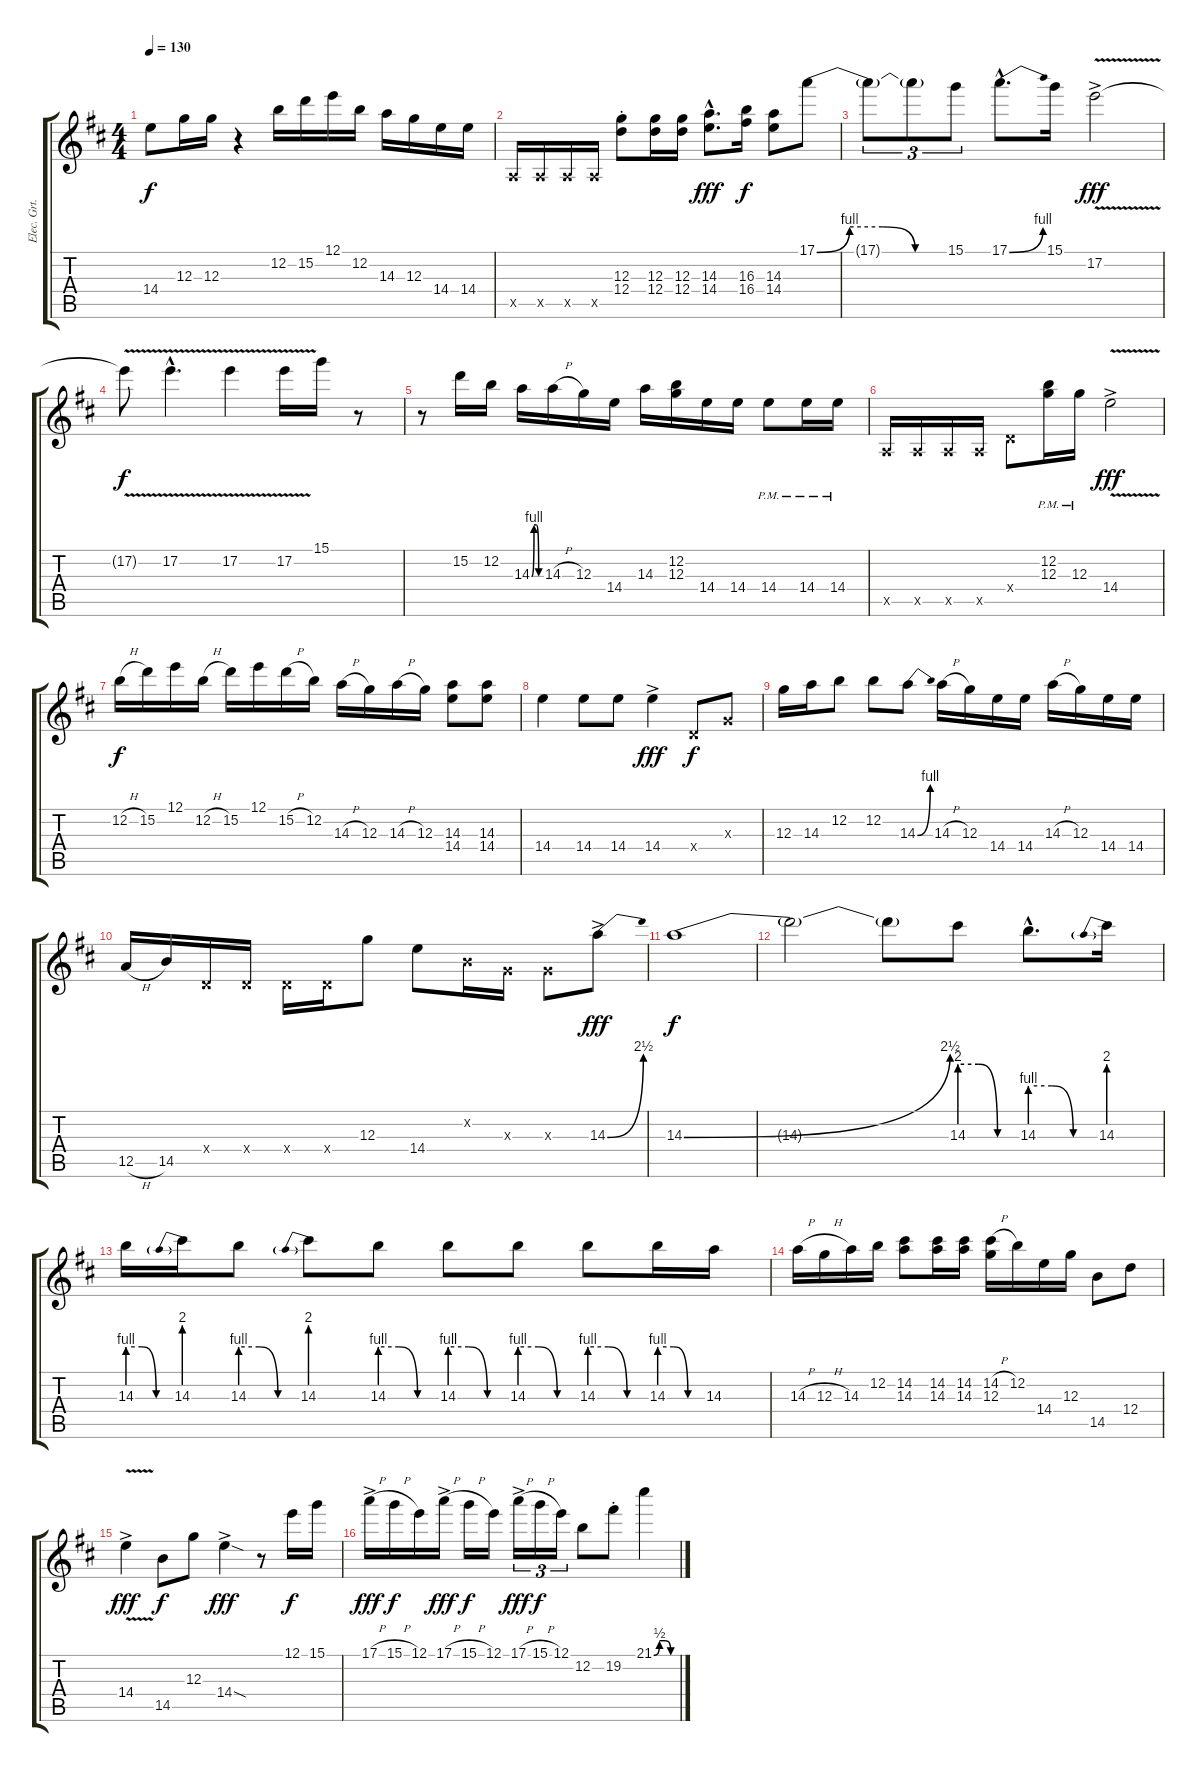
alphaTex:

\track ("Elec. Grt." "Elec. Grt.") {instrument distortionguitar}
\staff {score tabs}
\tuning (E4 B3 G3 D3 A2 E2) {hide}
\ts (4 4)
\tempo 130
\clef g2
\ks d
14.4.8{dy f} 12.3.16 12.3.16 r.4 12.2.16 15.2.16 12.1.16 12.2.16 14.3.16 12.3.16 14.4.16 14.4.16 |
0.5{x}.16 0.5{x}.16 0.5{x}.16 0.5{x}.16 (12.3{st} 12.4{st}).8 (12.3 12.4).16 (12.3 12.4).16 (14.3{hac} 14.4{hac}).8{d dy fff} (16.3 16.4).16{dy f} (14.3 14.4).8 17.1{be (custom 0 0 15 4 30 4 45 0 60 0)}.8 |
17.1{t}.8{tu (3 2)} 17.1{t}.8{tu (3 2)} 15.1.8{tu (3 2)} 17.1{be (bend 0 0 60 4) hac}.8{d} 15.1.16 17.2{v ac}.2{dy fff} |
17.2{t}.8{dy f} 17.2{v hac}.4{d} 17.2{v}.4 17.2{v}.16 15.1.16 r.8 |
r.8 15.2.16 12.2.16 14.3{be (custom 0 0 15 4 30 4 45 0 60 0)}.16 14.3{h}.16 12.3.16 14.4.16 14.3.16 (12.2 12.3).16 14.4.16 14.4.16 14.4{pm}.8 14.4{pm}.16 14.4{pm}.16 |
0.5{x}.16 0.5{x}.16 0.5{x}.16 0.5{x}.16 0.4{x}.8 (12.2{pm} 12.3{pm}).16 12.3{pm}.16 14.4{v ac}.2{dy fff} |
12.2{h}.16{dy f} 15.2.16 12.1.16 12.2{h}.16 15.2.16 12.1.16 15.2{h}.16 12.2.16 14.3{h}.16 12.3.16 14.3{h}.16 12.3.16 (14.3 14.4).8 (14.3 14.4).8 |
14.4.4 14.4.8 14.4.8 14.4{ac}.4{dy fff} 0.4{x}.8{dy f} 0.3{x}.8 |
12.3.16 14.3.16 12.2.8 12.2.8 14.3{be (bend 0 0 60 4)}.8 14.3{h}.16 12.3.16 14.4.16 14.4.16 14.3{h}.16 12.3.16 14.4.16 14.4.16 |
12.5{h}.16 14.5.16 0.4{x}.16 0.4{x}.16 0.4{x}.16 0.4{x}.16 12.3.8 14.4.8 0.2{x}.16 0.3{x}.16 0.3{x}.8 14.3{be (bend 0 0 60 10) ac}.8{dy fff} |
14.3{be (bend 0 0 60 10)}.1{dy f} |
14.3{t}.2 14.3{t}.8 14.3{be (custom 0 8 20 8 40 0 60 0)}.8 14.3{be (custom 0 4 20 4 40 0 60 0) hac}.8{d} 14.3{be (prebend 0 8 60 8)}.16 |
14.3{be (custom 0 4 20 4 40 0 60 0)}.16 14.3{be (prebend 0 8 60 8)}.16 14.3{be (custom 0 4 20 4 40 0 60 0)}.8 14.3{be (prebend 0 8 60 8)}.8 14.3{be (custom 0 4 20 4 40 0 60 0)}.8 14.3{be (custom 0 4 20 4 40 0 60 0)}.8 14.3{be (custom 0 4 20 4 40 0 60 0)}.8 14.3{be (custom 0 4 20 4 40 0 60 0)}.8 14.3{be (custom 0 4 20 4 40 0 60 0)}.16 14.3.16 |
14.3{h}.16 12.3{h}.16 14.3.16 12.2.16 (14.2 14.3).8 (14.2 14.3).16 (14.2 14.3).16 (14.2{h} 12.3).16 12.2.16 14.4.16 12.3.16 14.5.8 12.4.8 |
14.4{v ac}.4{dy fff} 14.5.8{dy f} 12.3.8 14.4{sod ac}.4{dy fff} r.8 12.1.16{dy f} 15.1.16 |
17.1{h ac}.16{dy fff} 15.1{h}.16{dy f} 12.1.16 17.1{h ac}.16{dy fff} 15.1{h}.16{dy f} 12.1.16 17.1{h ac}.16{tu (3 2) dy fff} 15.1{h}.16{tu (3 2) dy f} 12.1.16{tu (3 2)} 12.2.8 19.2{st}.8 21.1{be (custom 0 0 15 2 30 2 45 0 60 0)}.4
